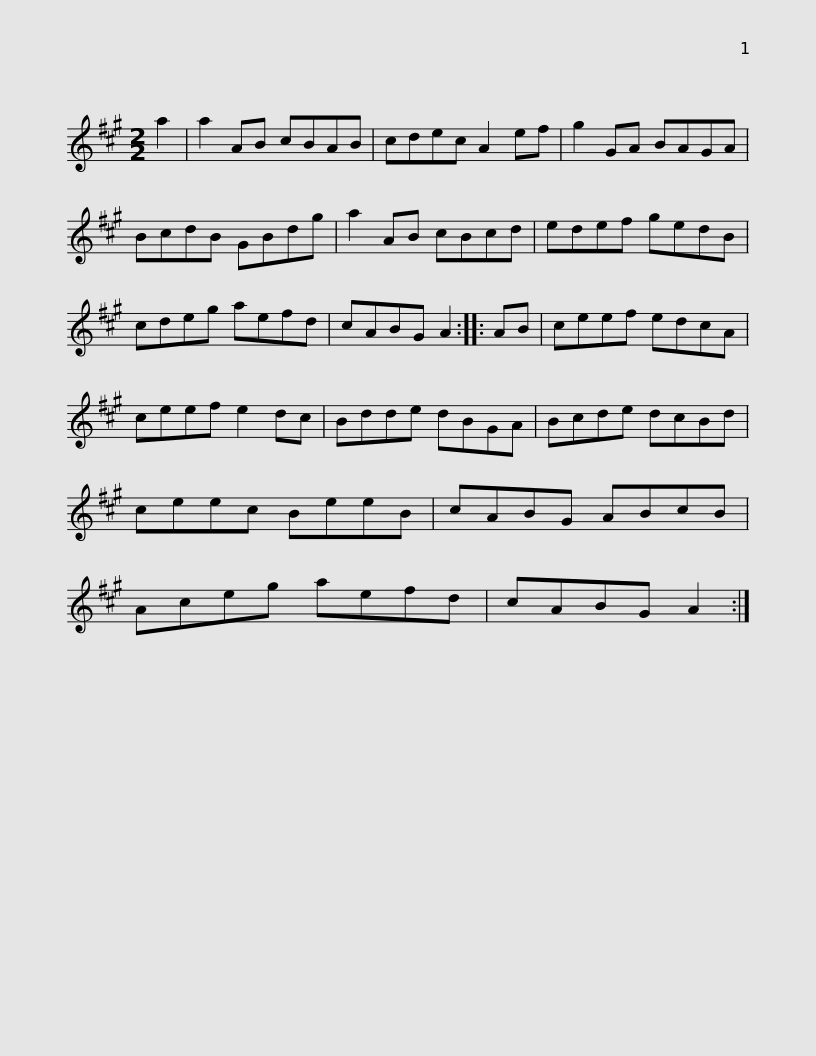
X:1
L:1/8
M:2/2
I:linebreak $
K:A
V:1 treble
V:1
 a2 | a2 AB cBAB | cdec A2 ef | g2 GA BAGA | BcdB GBdg | %5
 a2 AB cBcd |$ edef gedB | cdeg aefd | cABG A2 :: AB | %10
 ceef edcA | ceef e2 dc |$ Bdde dBGA | Bcde dcBd | ceec BeeB | %15
 cABG ABcB | Aceg aefd | cABG A2 :| %18
